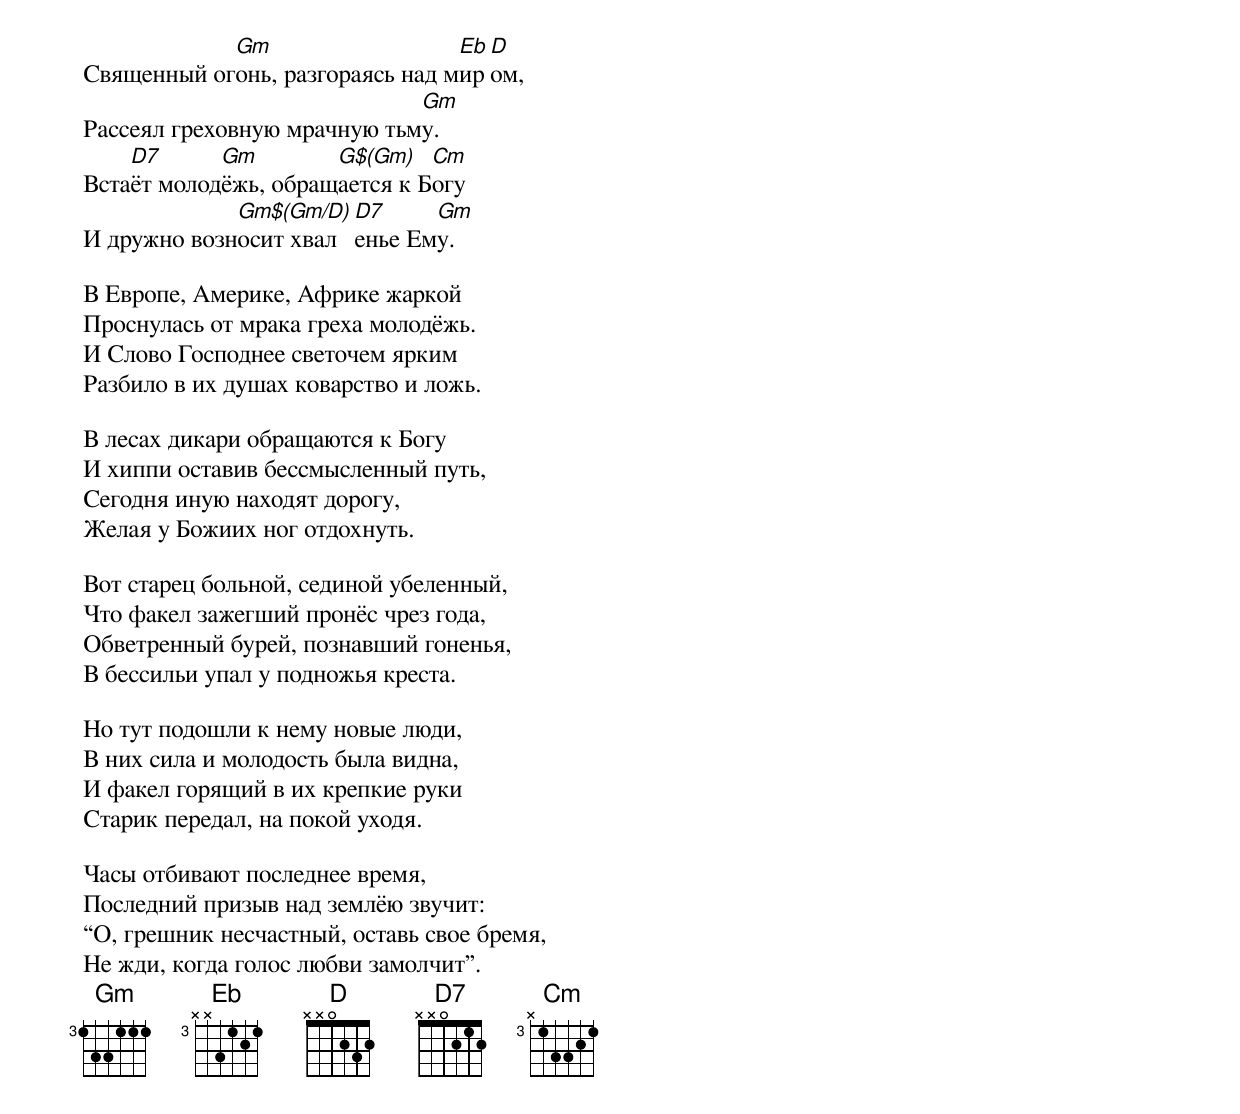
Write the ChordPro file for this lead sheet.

Священный ог[Gm]онь, разгораясь над м[Eb]ир[D]ом,
Рассеял греховную мрачную тьм[Gm]у.
Вста[D7]ёт молод[Gm]ёжь, обращ[G$(Gm)]ается к Б[Cm]огу
И дружно возн[Gm$(Gm/D)]осит хвал[D7]енье Ем[Gm]у.

В Европе, Америке, Африке жаркой
Проснулась от мрака греха молодёжь.
И Слово Господнее светочем ярким
Разбило в их душах коварство и ложь.

В лесах дикари обращаются к Богу
И хиппи оставив бессмысленный путь,
Сегодня иную находят дорогу,
Желая у Божиих ног отдохнуть.

Вот старец больной, сединой убеленный,
Что факел зажегший пронёс чрез года,
Обветренный бурей, познавший гоненья,
В бессильи упал у подножья креста.

Но тут подошли к нему новые люди,
В них сила и молодость была видна,
И факел горящий в их крепкие руки
Старик передал, на покой уходя.

Часы отбивают последнее время,
Последний призыв над землёю звучит:
“О, грешник несчастный, оставь свое бремя,
Не жди, когда голос любви замолчит”.
